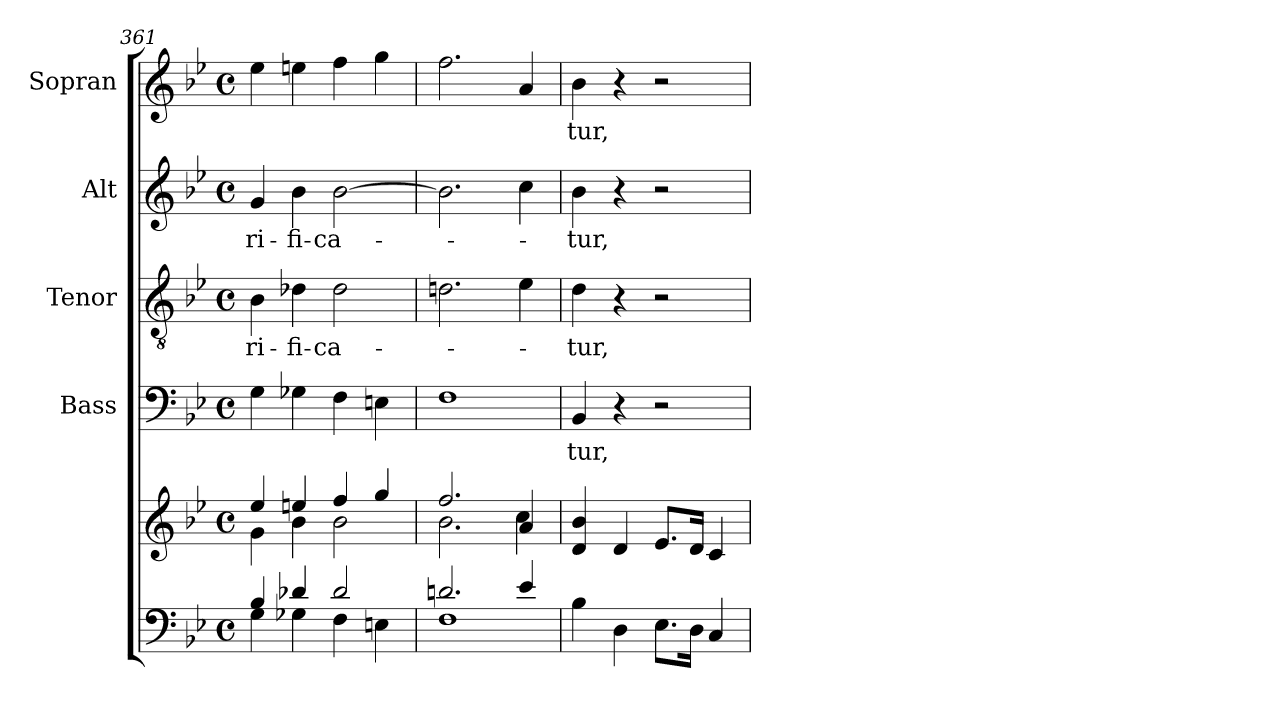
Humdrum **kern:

**kern	**kern	**kern	**text	**kern	**text	**kern	**text	**kern	**text
*part5	*part5	*part4	*part4	*part3	*part3	*part2	*part2	*part1	*part1
*staff6	*staff5	*staff4	*staff4	*staff3	*staff3	*staff2	*staff2	*staff1	*staff1
*	*	*I"Bass	*	*I"Tenor	*	*I"Alt	*	*I"Sopran	*
*	*	*I'B.	*	*I'T.	*	*I'A.	*	*I'S.	*
*clefF4	*clefG2	*clefF4	*	*clefGv2	*	*clefG2	*	*clefG2	*
*k[b-e-]	*k[b-e-]	*k[b-e-]	*	*k[b-e-]	*	*k[b-e-]	*	*k[b-e-]	*
*B-:	*B-:	*B-:	*	*B-:	*	*B-:	*	*B-:	*
*M4/4	*M4/4	*M4/4	*	*M4/4	*	*M4/4	*	*M4/4	*
*met(c)	*met(c)	*met(c)	*	*met(c)	*	*met(c)	*	*met(c)	*
=361	=361	=361	=361	=361	=361	=361	=361	=361	=361
*^	*^	*	*	*	*	*	*	*	*
!	!	!	!	!	!	!	!LO:LY:b	!	!LO:LY:b	!	!
4B-/	4G\	4ee-/	4g\	4G\	.	4B-\	-ri-	4g/	-ri-	4ee-\	.
!	!	!	!	!	!	!	!LO:LY:b	!	!LO:LY:b	!	!
4d-X/	4G-X\	4een/	4b-\	4G-X\	.	4d-X\	-fi-	4b-\	-fi-	4een\	.
!	!	!	!	!	!	!	!LO:LY:b	!	!LO:LY:b	!	!
2d-/	4F\	4ff/	2b-\	4F\	.	2d-\	-ca-	[2b-\	-ca-	4ff\	.
.	4En\	4gg/	.	4En\	.	.	.	.	.	4gg\	.
=362	=362	=362	=362	=362	=362	=362	=362	=362	=362	=362	=362
2.dn/	1F	2.ff/	2.b-\	1F	.	2.dn\	.	2.b-\]	.	2.ff\	.
4e-/	.	4a/	4cc\	.	.	4e-\	.	4cc\	.	4a/	.
*v	*v	*	*	*	*	*	*	*	*	*	*
=363	=363	=363	=363	=363	=363	=363	=363	=363	=363	=363
!	!	!	!	!LO:LY:b	!	!LO:LY:b	!	!LO:LY:b	!	!LO:LY:b
*	*v	*v	*	*	*	*	*	*	*	*
4B-\	4d/ 4b-/	4BB-/	-tur,	4d\	-tur,	4b-\	-tur,	4b-\	-tur,
4D\	4d/	4r	.	4r	.	4r	.	4r	.
8.E-\L	8.e-/L	2r	.	2r	.	2r	.	2r	.
16D\Jk	16d/Jk	.	.	.	.	.	.	.	.
4C/	4c/	.	.	.	.	.	.	.	.
=	=	=	=	=	=	=	=	=	=
*-	*-	*-	*-	*-	*-	*-	*-	*-	*-
